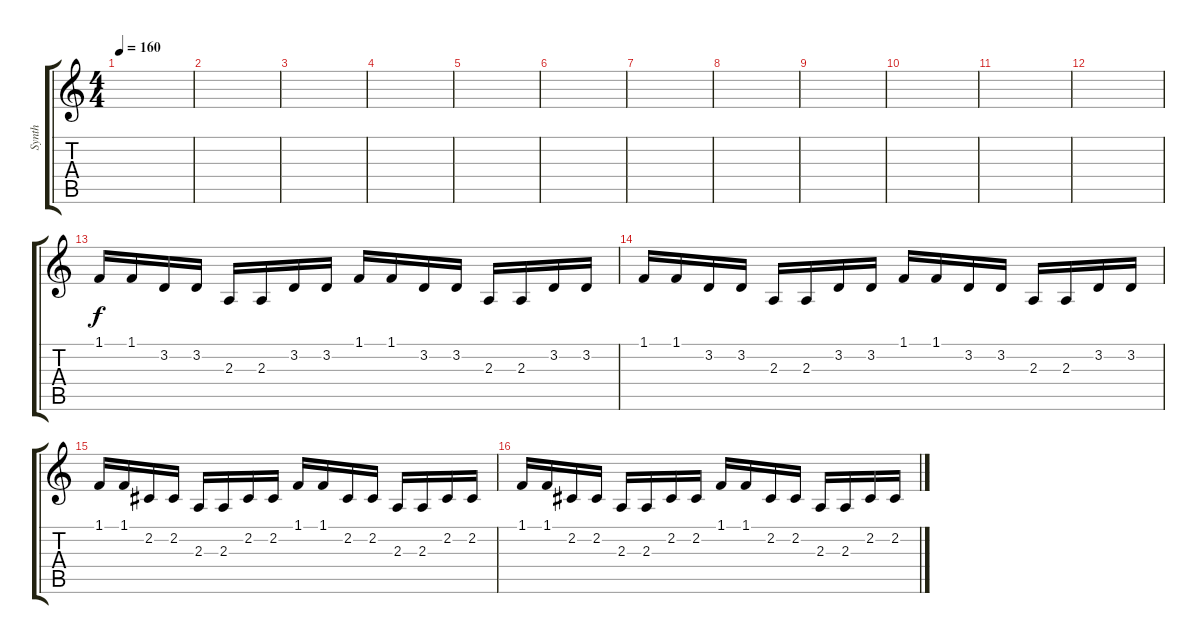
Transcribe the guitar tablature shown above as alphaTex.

\track ("Synth" "Synth") {instrument pizzicatostrings}
\staff {score tabs}
\tuning (E4 B3 G3 D3 A2 E2) {hide}
\ts (4 4)
\tempo 160
\clef g2
\ks c
|
|
|
|
|
|
|
|
|
|
|
|
1.1.16 1.1.16 3.2.16 3.2.16 2.3.16 2.3.16 3.2.16 3.2.16 1.1.16 1.1.16 3.2.16 3.2.16 2.3.16 2.3.16 3.2.16 3.2.16 |
1.1.16 1.1.16 3.2.16 3.2.16 2.3.16 2.3.16 3.2.16 3.2.16 1.1.16 1.1.16 3.2.16 3.2.16 2.3.16 2.3.16 3.2.16 3.2.16 |
1.1.16 1.1.16 2.2.16 2.2.16 2.3.16 2.3.16 2.2.16 2.2.16 1.1.16 1.1.16 2.2.16 2.2.16 2.3.16 2.3.16 2.2.16 2.2.16 |
1.1.16 1.1.16 2.2.16 2.2.16 2.3.16 2.3.16 2.2.16 2.2.16 1.1.16 1.1.16 2.2.16 2.2.16 2.3.16 2.3.16 2.2.16 2.2.16
